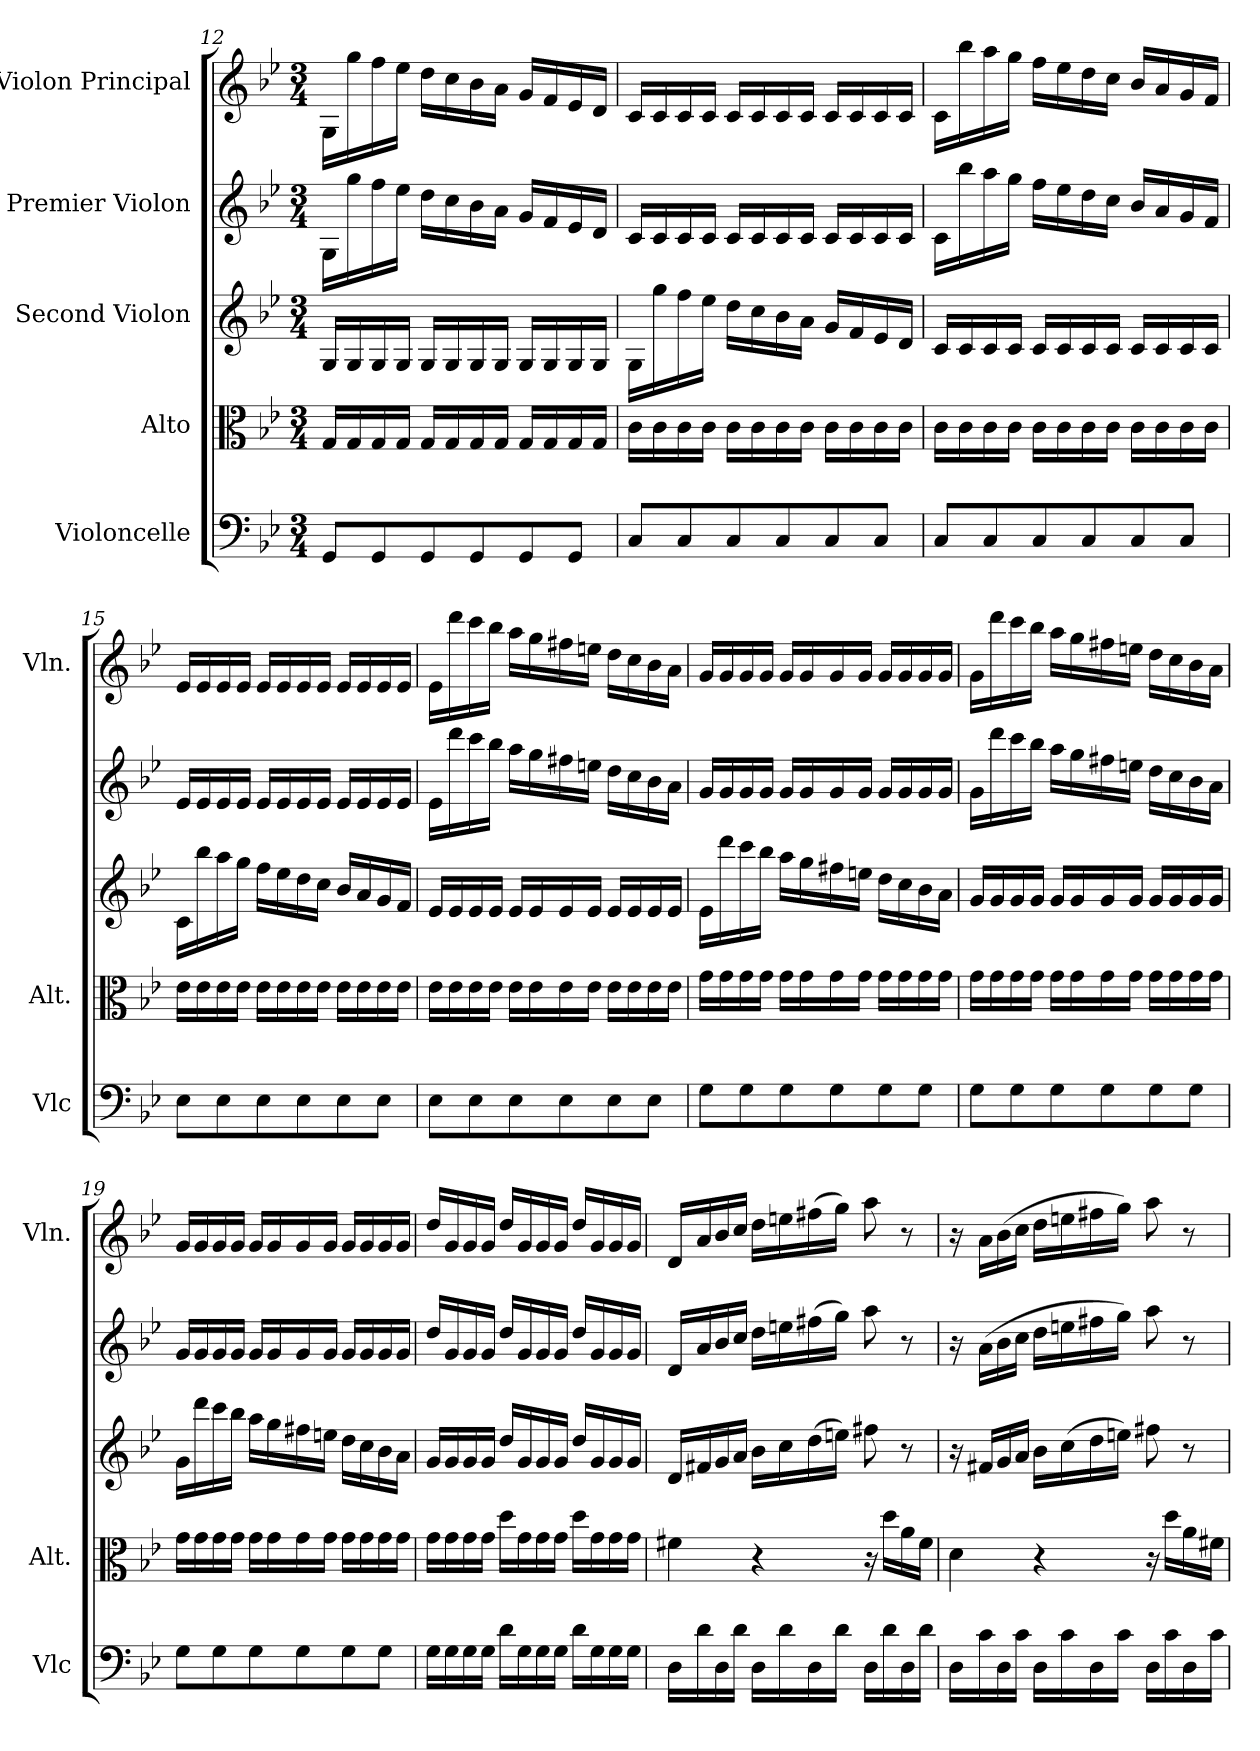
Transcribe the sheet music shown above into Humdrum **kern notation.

**kern	**kern	**kern	**kern	**kern
*part5	*part4	*part3	*part2	*part1
*staff5	*staff4	*staff3	*staff2	*staff1
*I"Violoncelle	*I"Alto	*I"Second Violon	*I"Premier Violon	*I"Violon Principal
*I'Vlc	*I'Alt.	*	*	*I'Vln.
*clefF4	*clefC3	*clefG2	*clefG2	*clefG2
*k[b-e-]	*k[b-e-]	*k[b-e-]	*k[b-e-]	*k[b-e-]
*M3/4	*M3/4	*M3/4	*M3/4	*M3/4
=12	=12	=12	=12	=12
8GG/L	16G/LL	16G/LL	16G\LL	16G\LL
.	16G/	16G/	16gg\	16gg\
8GG/	16G/	16G/	16ff\	16ff\
.	16G/JJ	16G/JJ	16ee-\JJ	16ee-\JJ
8GG/	16G/LL	16G/LL	16dd\LL	16dd\LL
.	16G/	16G/	16cc\	16cc\
8GG/	16G/	16G/	16b-\	16b-\
.	16G/JJ	16G/JJ	16a\JJ	16a\JJ
8GG/	16G/LL	16G/LL	16g/LL	16g/LL
.	16G/	16G/	16f/	16f/
8GG/J	16G/	16G/	16e-/	16e-/
.	16G/JJ	16G/JJ	16d/JJ	16d/JJ
=13	=13	=13	=13	=13
8C/L	16c\LL	16G\LL	16c/LL	16c/LL
.	16c\	16gg\	16c/	16c/
8C/	16c\	16ff\	16c/	16c/
.	16c\JJ	16ee-\JJ	16c/JJ	16c/JJ
8C/	16c\LL	16dd\LL	16c/LL	16c/LL
.	16c\	16cc\	16c/	16c/
8C/	16c\	16b-\	16c/	16c/
.	16c\JJ	16a\JJ	16c/JJ	16c/JJ
8C/	16c\LL	16g/LL	16c/LL	16c/LL
.	16c\	16f/	16c/	16c/
8C/J	16c\	16e-/	16c/	16c/
.	16c\JJ	16d/JJ	16c/JJ	16c/JJ
!!LO:PB:g=z
=14	=14	=14	=14	=14
8C/L	16c\LL	16c/LL	16c\LL	16c\LL
.	16c\	16c/	16bb-\	16bb-\
8C/	16c\	16c/	16aa\	16aa\
.	16c\JJ	16c/JJ	16gg\JJ	16gg\JJ
8C/	16c\LL	16c/LL	16ff\LL	16ff\LL
.	16c\	16c/	16ee-\	16ee-\
8C/	16c\	16c/	16dd\	16dd\
.	16c\JJ	16c/JJ	16cc\JJ	16cc\JJ
8C/	16c\LL	16c/LL	16b-/LL	16b-/LL
.	16c\	16c/	16a/	16a/
8C/J	16c\	16c/	16g/	16g/
.	16c\JJ	16c/JJ	16f/JJ	16f/JJ
=15	=15	=15	=15	=15
8E-\L	16e-\LL	16c\LL	16e-/LL	16e-/LL
.	16e-\	16bb-\	16e-/	16e-/
8E-\	16e-\	16aa\	16e-/	16e-/
.	16e-\JJ	16gg\JJ	16e-/JJ	16e-/JJ
8E-\	16e-\LL	16ff\LL	16e-/LL	16e-/LL
.	16e-\	16ee-\	16e-/	16e-/
8E-\	16e-\	16dd\	16e-/	16e-/
.	16e-\JJ	16cc\JJ	16e-/JJ	16e-/JJ
8E-\	16e-\LL	16b-/LL	16e-/LL	16e-/LL
.	16e-\	16a/	16e-/	16e-/
8E-\J	16e-\	16g/	16e-/	16e-/
.	16e-\JJ	16f/JJ	16e-/JJ	16e-/JJ
=16	=16	=16	=16	=16
8E-\L	16e-\LL	16e-/LL	16e-\LL	16e-\LL
.	16e-\	16e-/	16ddd\	16ddd\
8E-\	16e-\	16e-/	16ccc\	16ccc\
.	16e-\JJ	16e-/JJ	16bb-\JJ	16bb-\JJ
8E-\	16e-\LL	16e-/LL	16aa\LL	16aa\LL
.	16e-\	16e-/	16gg\	16gg\
8E-\	16e-\	16e-/	16ff#X\	16ff#X\
.	16e-\JJ	16e-/JJ	16een\JJ	16een\JJ
8E-\	16e-\LL	16e-/LL	16dd\LL	16dd\LL
.	16e-\	16e-/	16cc\	16cc\
8E-\J	16e-\	16e-/	16b-\	16b-\
.	16e-\JJ	16e-/JJ	16a\JJ	16a\JJ
!!LO:LB:g=z
=17	=17	=17	=17	=17
8G\L	16g\LL	16e-\LL	16g/LL	16g/LL
.	16g\	16ddd\	16g/	16g/
8G\	16g\	16ccc\	16g/	16g/
.	16g\JJ	16bb-\JJ	16g/JJ	16g/JJ
8G\	16g\LL	16aa\LL	16g/LL	16g/LL
.	16g\	16gg\	16g/	16g/
8G\	16g\	16ff#X\	16g/	16g/
.	16g\JJ	16een\JJ	16g/JJ	16g/JJ
8G\	16g\LL	16dd\LL	16g/LL	16g/LL
.	16g\	16cc\	16g/	16g/
8G\J	16g\	16b-\	16g/	16g/
.	16g\JJ	16a\JJ	16g/JJ	16g/JJ
=18	=18	=18	=18	=18
8G\L	16g\LL	16g/LL	16g\LL	16g\LL
.	16g\	16g/	16ddd\	16ddd\
8G\	16g\	16g/	16ccc\	16ccc\
.	16g\JJ	16g/JJ	16bb-\JJ	16bb-\JJ
8G\	16g\LL	16g/LL	16aa\LL	16aa\LL
.	16g\	16g/	16gg\	16gg\
8G\	16g\	16g/	16ff#X\	16ff#X\
.	16g\JJ	16g/JJ	16een\JJ	16een\JJ
8G\	16g\LL	16g/LL	16dd\LL	16dd\LL
.	16g\	16g/	16cc\	16cc\
8G\J	16g\	16g/	16b-\	16b-\
.	16g\JJ	16g/JJ	16a\JJ	16a\JJ
=19	=19	=19	=19	=19
8G\L	16g\LL	16g\LL	16g/LL	16g/LL
.	16g\	16ddd\	16g/	16g/
8G\	16g\	16ccc\	16g/	16g/
.	16g\JJ	16bb-\JJ	16g/JJ	16g/JJ
8G\	16g\LL	16aa\LL	16g/LL	16g/LL
.	16g\	16gg\	16g/	16g/
8G\	16g\	16ff#X\	16g/	16g/
.	16g\JJ	16een\JJ	16g/JJ	16g/JJ
8G\	16g\LL	16dd\LL	16g/LL	16g/LL
.	16g\	16cc\	16g/	16g/
8G\J	16g\	16b-\	16g/	16g/
.	16g\JJ	16a\JJ	16g/JJ	16g/JJ
!!LO:PB:g=z
=20	=20	=20	=20	=20
16G\LL	16g\LL	16g/LL	16dd/LL	16dd/LL
16G\	16g\	16g/	16g/	16g/
16G\	16g\	16g/	16g/	16g/
16G\JJ	16g\JJ	16g/JJ	16g/JJ	16g/JJ
16d\LL	16dd\LL	16dd/LL	16dd/LL	16dd/LL
16G\	16g\	16g/	16g/	16g/
16G\	16g\	16g/	16g/	16g/
16G\JJ	16g\JJ	16g/JJ	16g/JJ	16g/JJ
16d\LL	16dd\LL	16dd/LL	16dd/LL	16dd/LL
16G\	16g\	16g/	16g/	16g/
16G\	16g\	16g/	16g/	16g/
16G\JJ	16g\JJ	16g/JJ	16g/JJ	16g/JJ
=21	=21	=21	=21	=21
16D\LL	4f#X\	16d/LL	16d/LL	16d/LL
16d\	.	16f#X/	16a/	16a/
16D\	.	16g/	16b-/	16b-/
16d\JJ	.	16a/JJ	16cc/JJ	16cc/JJ
16D\LL	4r	16b-\LL	16dd\LL	16dd\LL
16d\	.	16cc\	16een\	16een\
16D\	.	(>16dd\	(>16ff#X\	(>16ff#X\
16d\JJ	.	16een\JJ)	16gg\JJ)	16gg\JJ)
16D\LL	16r	8ff#X\	8aa\	8aa\
16d\	16dd\LL	.	.	.
16D\	16a\	8r	8r	8r
16d\JJ	16f#\JJ	.	.	.
=22	=22	=22	=22	=22
16D\LL	4d\	16r	16r	16r
16c\	.	16f#X/LL	(>16a\LL	16a\LL
16D\	.	16g/	16b-\	(>16b-\
16c\JJ	.	16a/JJ	16cc\JJ	16cc\JJ
16D\LL	4r	16b-\LL	16dd\LL	16dd\LL
16c\	.	(>16cc\	16een\	16een\
16D\	.	16dd\	16ff#X\	16ff#X\
16c\JJ	.	16een\JJ)	16gg\JJ)	16gg\JJ)
16D\LL	16r	8ff#X\	8aa\	8aa\
16c\	16dd\LL	.	.	.
16D\	16a\	8r	8r	8r
16c\JJ	16f#X\JJ	.	.	.
=	=	=	=	=
*-	*-	*-	*-	*-
